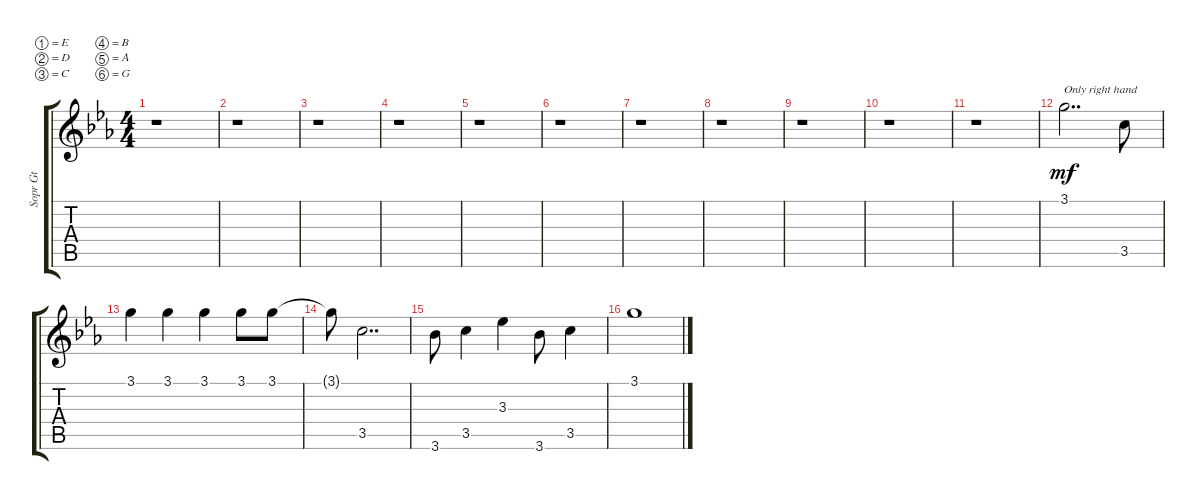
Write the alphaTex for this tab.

\defaultSystemsLayout 4
\bracketExtendMode groupsimilarinstruments
\otherSystemsTrackNameOrientation horizontal
\track ("Soprano Guitar" "Sopr Gt") {instrument acousticguitarsteel}
\staff {score tabs}
\tuning (E4 D4 C4 B3 A3 G3)
\ts (4 4)
\tempo (140 hide)
\clef g2
\ks cminor
r.1{dy mf} |
r.1 |
r.1 |
r.1 |
r.1 |
r.1 |
r.1 |
r.1 |
r.1 |
r.1 |
r.1 |
3.1.2{dd txt "Only right hand"} 3.5.8 |
3.1.4 3.1.4 3.1.4 3.1.8 3.1.8 |
3.1{t}.8 3.5.2{dd} |
3.6.8 3.5.4 3.3.4 3.6.8 3.5.4 |
3.1.1
